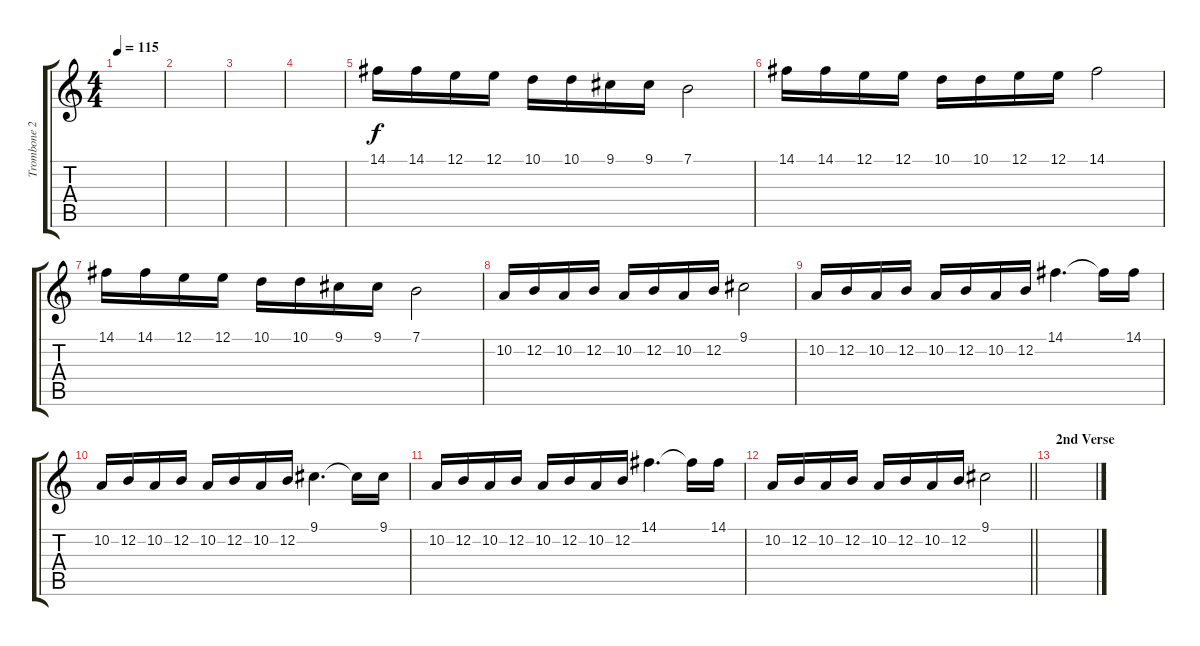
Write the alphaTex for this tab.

\track ("Trombone 2" "Trombone 2") {instrument trombone}
\staff {score tabs}
\tuning (E4 B3 G3 D3 A2 E2) {hide}
\ts (4 4)
\tempo 115
\clef g2
\ks c
|
|
|
|
14.1.16 14.1.16 12.1.16 12.1.16 10.1.16 10.1.16 9.1.16 9.1.16 7.1.2 |
14.1.16 14.1.16 12.1.16 12.1.16 10.1.16 10.1.16 12.1.16 12.1.16 14.1.2 |
14.1.16 14.1.16 12.1.16 12.1.16 10.1.16 10.1.16 9.1.16 9.1.16 7.1.2 |
10.2.16 12.2.16 10.2.16 12.2.16 10.2.16 12.2.16 10.2.16 12.2.16 9.1.2 |
10.2.16 12.2.16 10.2.16 12.2.16 10.2.16 12.2.16 10.2.16 12.2.16 14.1.4{d} 14.1{t}.16 14.1.16 |
10.2.16 12.2.16 10.2.16 12.2.16 10.2.16 12.2.16 10.2.16 12.2.16 9.1.4{d} 9.1{t}.16 9.1.16 |
10.2.16 12.2.16 10.2.16 12.2.16 10.2.16 12.2.16 10.2.16 12.2.16 14.1.4{d} 14.1{t}.16 14.1.16 |
\barLineRight lightlight
10.2.16 12.2.16 10.2.16 12.2.16 10.2.16 12.2.16 10.2.16 12.2.16 9.1.2 |
\section ("" "2nd Verse")
